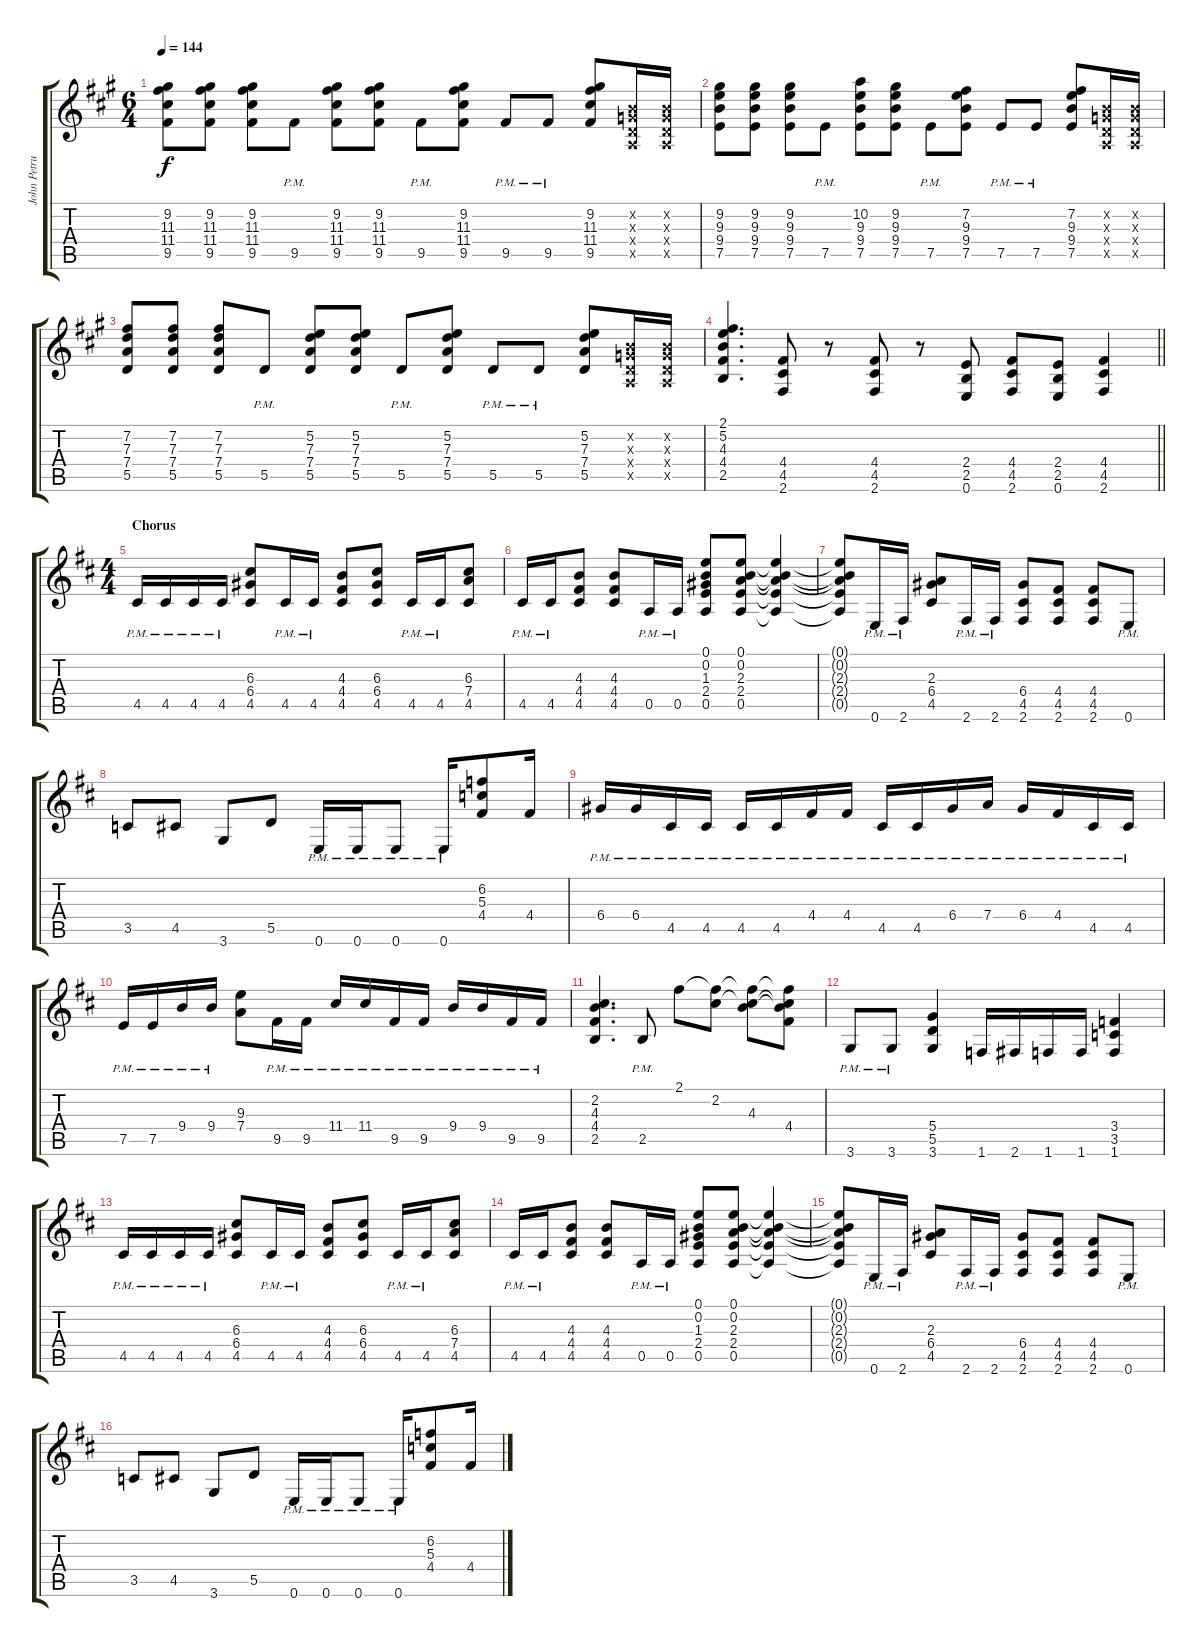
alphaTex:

\track ("John Petrucci Lead Guitar" "John Petru") {instrument distortionguitar}
\staff {score tabs}
\tuning (E4 B3 G3 D3 A2 E2) {hide}
\ts (6 4)
\tempo 144
\clef g2
\ks f#minor
(9.2 11.3 11.4 9.5).8{dy f} (9.2 11.3 11.4 9.5).8 (9.2 11.3 11.4 9.5).8 9.5{pm}.8 (9.2 11.3 11.4 9.5).8 (9.2 11.3 11.4 9.5).8 9.5{pm}.8 (9.2 11.3 11.4 9.5).8 9.5{pm}.8 9.5{pm}.8 (9.2 11.3 11.4 9.5).8 (0.2{x} 0.3{x} 0.4{x} 0.5{x}).16 (0.2{x} 0.3{x} 0.4{x} 0.5{x}).16 |
(9.2 9.3 9.4 7.5).8 (9.2 9.3 9.4 7.5).8 (9.2 9.3 9.4 7.5).8 7.5{pm}.8 (10.2 9.3 9.4 7.5).8 (9.2 9.3 9.4 7.5).8 7.5{pm}.8 (7.2 9.3 9.4 7.5).8 7.5{pm}.8 7.5{pm}.8 (7.2 9.3 9.4 7.5).8 (0.2{x} 0.3{x} 0.4{x} 0.5{x}).16 (0.2{x} 0.3{x} 0.4{x} 0.5{x}).16 |
(7.2 7.3 7.4 5.5).8 (7.2 7.3 7.4 5.5).8 (7.2 7.3 7.4 5.5).8 5.5{pm}.8 (5.2 7.3 7.4 5.5).8 (5.2 7.3 7.4 5.5).8 5.5{pm}.8 (5.2 7.3 7.4 5.5).8 5.5{pm}.8 5.5{pm}.8 (5.2 7.3 7.4 5.5).8 (0.2{x} 0.3{x} 0.4{x} 0.5{x}).16 (0.2{x} 0.3{x} 0.4{x} 0.5{x}).16 |
\barLineRight lightlight
(2.1 5.2 4.3 4.4 2.5).4{d} (4.4 4.5 2.6).8 r.8 (4.4 4.5 2.6).8 r.8 (2.4 2.5 0.6).8 (4.4 4.5 2.6).8 (2.4 2.5 0.6).8 (4.4 4.5 2.6).4 |
\ts (4 4)
\section ("" "Chorus")
\ks bminor
4.5{pm}.16 4.5{pm}.16 4.5{pm}.16 4.5{pm}.16 (6.3 6.4 4.5).8 4.5{pm}.16 4.5{pm}.16 (4.3 4.4 4.5).8 (6.3 6.4 4.5).8 4.5{pm}.16 4.5{pm}.16 (6.3 7.4 4.5).8 |
4.5{pm}.16 4.5{pm}.16 (4.3 4.4 4.5).8 (4.3 4.4 4.5).8 0.5{pm}.16 0.5{pm}.16 (0.1 0.2 1.3 2.4 0.5).8 (0.1 0.2 2.3 2.4 0.5).8 (0.1{t} 0.2{t} 2.3{t} 2.4{t} 0.5{t}).4 |
(0.1{t} 0.2{t} 2.3{t} 2.4{t} 0.5{t}).8 0.6{pm}.16 2.6{pm}.16 (2.3 6.4 4.5).8 2.6{pm}.16 2.6{pm}.16 (6.4 4.5 2.6).8 (4.4 4.5 2.6).8 (4.4 4.5 2.6).8 0.6{pm}.8 |
3.5.8 4.5.8 3.6.8 5.5.8 0.6{pm}.16 0.6{pm}.16 0.6{pm}.8 0.6{pm}.16 (6.2 5.3 4.4).8 4.4.16 |
6.4{pm}.16 6.4{pm}.16 4.5{pm}.16 4.5{pm}.16 4.5{pm}.16 4.5{pm}.16 4.4{pm}.16 4.4{pm}.16 4.5{pm}.16 4.5{pm}.16 6.4{pm}.16 7.4{pm}.16 6.4{pm}.16 4.4{pm}.16 4.5{pm}.16 4.5{pm}.16 |
7.5{pm}.16 7.5{pm}.16 9.4{pm}.16 9.4{pm}.16 (9.3 7.4).8 9.5{pm}.16 9.5{pm}.16 11.4{pm}.16 11.4{pm}.16 9.5{pm}.16 9.5{pm}.16 9.4{pm}.16 9.4{pm}.16 9.5{pm}.16 9.5{pm}.16 |
(2.2 4.3 4.4 2.5).4{d} 2.5{pm}.8 2.1.8 (2.1{t} 2.2).8 (2.1{t} 2.2{t} 4.3).8 (2.1{t} 2.2{t} 4.3{t} 4.4).8 |
3.6{pm}.8 3.6{pm}.8 (5.4 5.5 3.6).4 1.6.16 2.6.16 1.6.16 1.6.16 (3.4 3.5 1.6).4 |
4.5{pm}.16 4.5{pm}.16 4.5{pm}.16 4.5{pm}.16 (6.3 6.4 4.5).8 4.5{pm}.16 4.5{pm}.16 (4.3 4.4 4.5).8 (6.3 6.4 4.5).8 4.5{pm}.16 4.5{pm}.16 (6.3 7.4 4.5).8 |
4.5{pm}.16 4.5{pm}.16 (4.3 4.4 4.5).8 (4.3 4.4 4.5).8 0.5{pm}.16 0.5{pm}.16 (0.1 0.2 1.3 2.4 0.5).8 (0.1 0.2 2.3 2.4 0.5).8 (0.1{t} 0.2{t} 2.3{t} 2.4{t} 0.5{t}).4 |
(0.1{t} 0.2{t} 2.3{t} 2.4{t} 0.5{t}).8 0.6{pm}.16 2.6{pm}.16 (2.3 6.4 4.5).8 2.6{pm}.16 2.6{pm}.16 (6.4 4.5 2.6).8 (4.4 4.5 2.6).8 (4.4 4.5 2.6).8 0.6{pm}.8 |
3.5.8 4.5.8 3.6.8 5.5.8 0.6{pm}.16 0.6{pm}.16 0.6{pm}.8 0.6{pm}.16 (6.2 5.3 4.4).8 4.4.16
